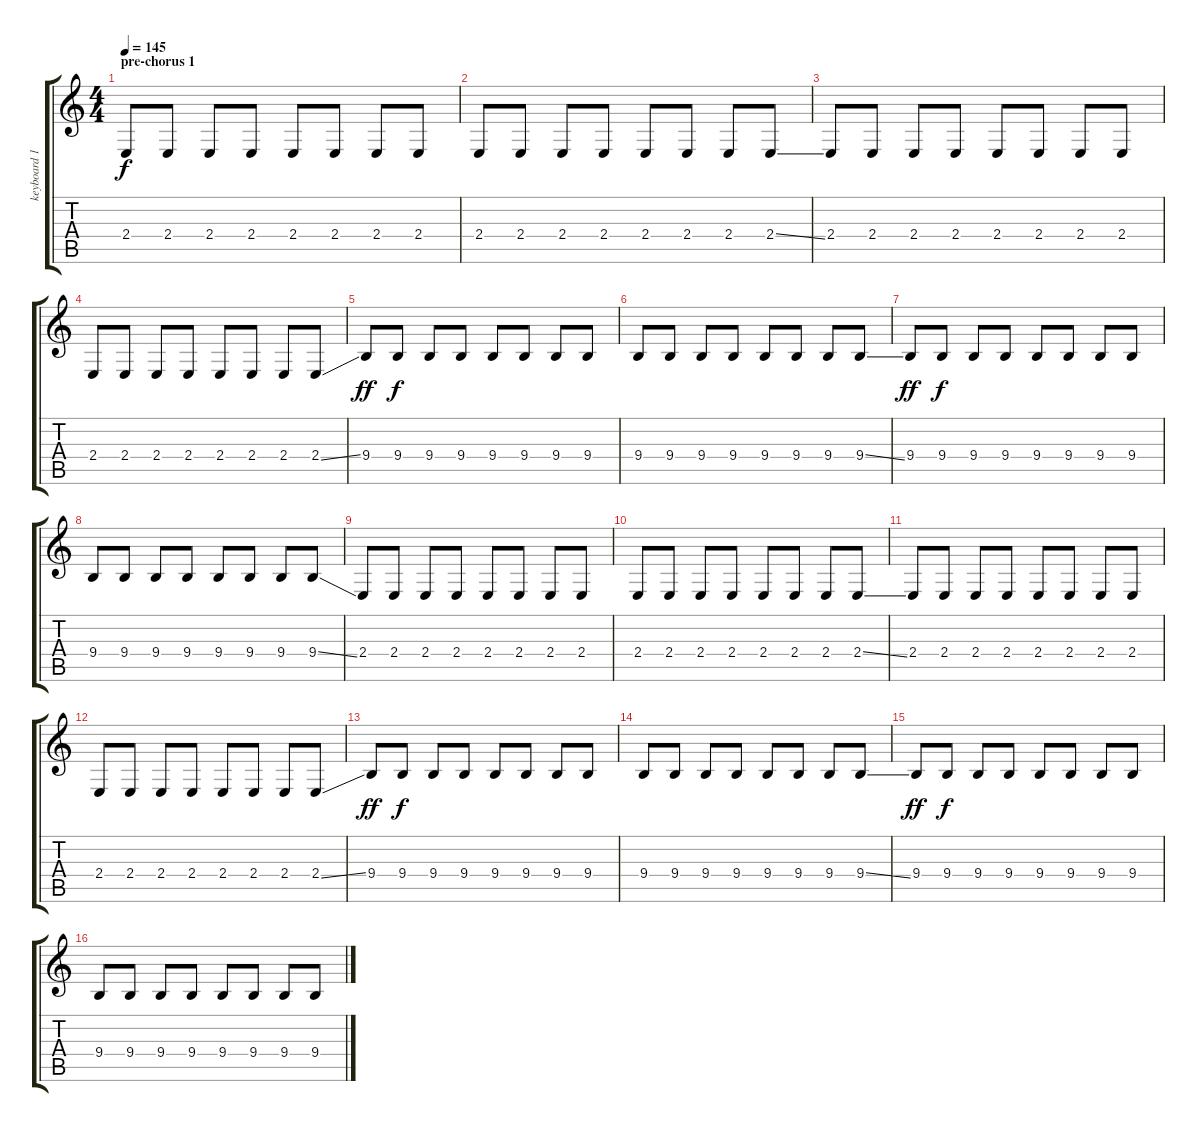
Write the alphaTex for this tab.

\track ("keyboard 1" "keyboard 1") {instrument lead2sawtooth}
\staff {score tabs}
\tuning (E4 B3 G3 D3 A2 E2) {hide}
\ts (4 4)
\section ("" "pre-chorus 1")
\tempo 145
\clef g2
\ks c
2.4.8{dy f} 2.4.8 2.4.8 2.4.8 2.4.8 2.4.8 2.4.8 2.4.8 |
2.4.8 2.4.8 2.4.8 2.4.8 2.4.8 2.4.8 2.4.8 2.4{ss}.8 |
2.4.8 2.4.8 2.4.8 2.4.8 2.4.8 2.4.8 2.4.8 2.4.8 |
2.4.8 2.4.8 2.4.8 2.4.8 2.4.8 2.4.8 2.4.8 2.4{ss}.8 |
9.4.8{dy ff} 9.4.8{dy f} 9.4.8 9.4.8 9.4.8 9.4.8 9.4.8 9.4.8 |
9.4.8 9.4.8 9.4.8 9.4.8 9.4.8 9.4.8 9.4.8 9.4{ss}.8 |
9.4.8{dy ff} 9.4.8{dy f} 9.4.8 9.4.8 9.4.8 9.4.8 9.4.8 9.4.8 |
9.4.8 9.4.8 9.4.8 9.4.8 9.4.8 9.4.8 9.4.8 9.4{ss}.8 |
2.4.8 2.4.8 2.4.8 2.4.8 2.4.8 2.4.8 2.4.8 2.4.8 |
2.4.8 2.4.8 2.4.8 2.4.8 2.4.8 2.4.8 2.4.8 2.4{ss}.8 |
2.4.8 2.4.8 2.4.8 2.4.8 2.4.8 2.4.8 2.4.8 2.4.8 |
2.4.8 2.4.8 2.4.8 2.4.8 2.4.8 2.4.8 2.4.8 2.4{ss}.8 |
9.4.8{dy ff} 9.4.8{dy f} 9.4.8 9.4.8 9.4.8 9.4.8 9.4.8 9.4.8 |
9.4.8 9.4.8 9.4.8 9.4.8 9.4.8 9.4.8 9.4.8 9.4{ss}.8 |
9.4.8{dy ff} 9.4.8{dy f} 9.4.8 9.4.8 9.4.8 9.4.8 9.4.8 9.4.8 |
9.4.8 9.4.8 9.4.8 9.4.8 9.4.8 9.4.8 9.4.8 9.4{ss}.8
